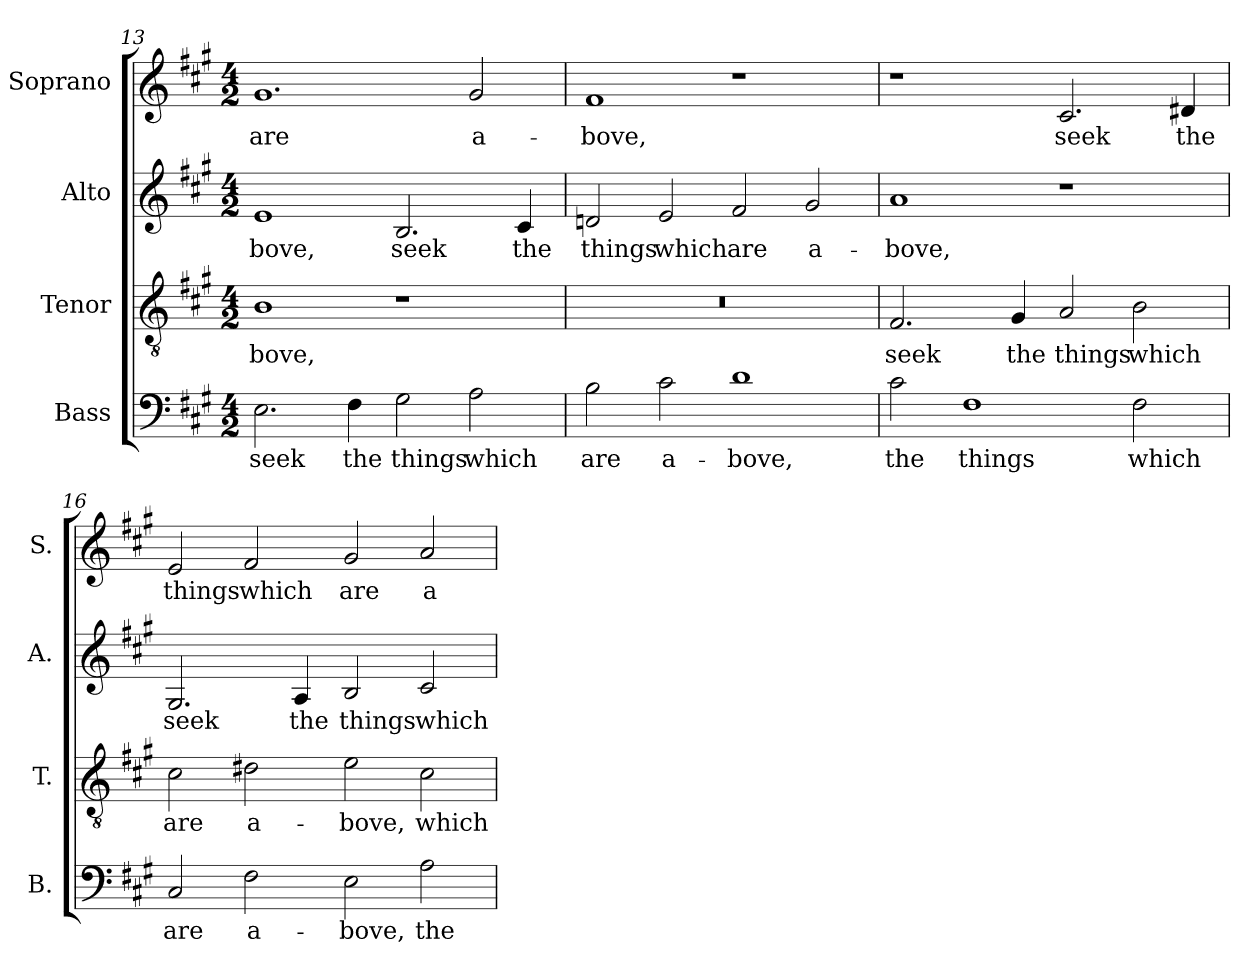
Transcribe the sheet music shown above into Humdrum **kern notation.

**kern	**text	**kern	**text	**kern	**text	**kern	**text
*part4	*part4	*part3	*part3	*part2	*part2	*part1	*part1
*staff4	*staff4	*staff3	*staff3	*staff2	*staff2	*staff1	*staff1
*I"Bass	*	*I"Tenor	*	*I"Alto	*	*I"Soprano	*
*I'B.	*	*I'T.	*	*I'A.	*	*I'S.	*
*clefF4	*	*clefGv2	*	*clefG2	*	*clefG2	*
*	*	*ITrd7c12	*	*	*	*	*
*k[f#c#g#]	*	*k[f#c#g#]	*	*k[f#c#g#]	*	*k[f#c#g#]	*
*A:	*	*A:	*	*A:	*	*A:	*
*M4/2	*	*M4/2	*	*M4/2	*	*M4/2	*
=13	=13	=13	=13	=13	=13	=13	=13
!	!LO:LY:b:color=#000000	!	!	!	!	!	!
!	!	!	!LO:LY:b:color=#000000	!	!	!	!
!	!	!	!	!	!LO:LY:b:color=#000000	!	!
!	!	!	!	!	!	!	!LO:LY:b:color=#000000
2.Ei\	seek	1BBi	-bove,	1ei	-bove,	1.g#i	are
!	!LO:LY:b:color=#000000	!	!	!	!	!	!
4F#i\	the	.	.	.	.	.	.
!	!LO:LY:b:color=#000000	!	!	!	!	!	!
!	!	!	!	!	!LO:LY:b:color=#000000	!	!
2G#i\	things	1r	.	2.Bi/	seek	.	.
!	!LO:LY:b:color=#000000	!	!	!	!	!	!
!	!	!	!	!	!	!	!LO:LY:b:color=#000000
2Ai\	which	.	.	.	.	2g#i/	a-
!	!	!	!	!	!LO:LY:b:color=#000000	!	!
.	.	.	.	4c#i/	the	.	.
=14	=14	=14	=14	=14	=14	=14	=14
!	!LO:LY:b:color=#000000	!LO:N:vis=1	!	!	!	!	!
!	!	!	!	!	!LO:LY:b:color=#000000	!	!
!	!	!	!	!	!	!	!LO:LY:b:color=#000000
2Bi\	are	0r	.	2dni/	things	1f#i	-bove,
!	!LO:LY:b:color=#000000	!	!	!	!	!	!
!	!	!	!	!	!LO:LY:b:color=#000000	!	!
2c#i\	a-	.	.	2ei/	which	.	.
!	!LO:LY:b:color=#000000	!	!	!	!	!	!
!	!	!	!	!	!LO:LY:b:color=#000000	!	!
1di	-bove,	.	.	2f#i/	are	1r	.
!	!	!	!	!	!LO:LY:b:color=#000000	!	!
.	.	.	.	2g#i/	a-	.	.
=15	=15	=15	=15	=15	=15	=15	=15
!	!LO:LY:b:color=#000000	!	!	!	!	!	!
!	!	!	!LO:LY:b:color=#000000	!	!	!	!
!	!	!	!	!	!LO:LY:b:color=#000000	!	!
2c#i\	the	2.FF#i/	seek	1ai	-bove,	1r	.
!	!LO:LY:b:color=#000000	!	!	!	!	!	!
1F#i	things	.	.	.	.	.	.
!	!	!	!LO:LY:b:color=#000000	!	!	!	!
.	.	4GG#i/	the	.	.	.	.
!	!	!	!LO:LY:b:color=#000000	!	!	!	!
!	!	!	!	!	!	!	!LO:LY:b:color=#000000
.	.	2AAi/	things	1r	.	2.c#i/	seek
!	!LO:LY:b:color=#000000	!	!	!	!	!	!
!	!	!	!LO:LY:b:color=#000000	!	!	!	!
2F#i\	which	2BBi\	which	.	.	.	.
!	!	!	!	!	!	!	!LO:LY:b:color=#000000
.	.	.	.	.	.	4d#Xi/	the
!!LO:PB:g=z
=16	=16	=16	=16	=16	=16	=16	=16
!	!LO:LY:b:color=#000000	!	!	!	!	!	!
!	!	!	!LO:LY:b:color=#000000	!	!	!	!
!	!	!	!	!	!LO:LY:b:color=#000000	!	!
!	!	!	!	!	!	!	!LO:LY:b:color=#000000
2C#i/	are	2C#i\	are	2.G#i/	seek	2ei/	things
!	!LO:LY:b:color=#000000	!	!	!	!	!	!
!	!	!	!LO:LY:b:color=#000000	!	!	!	!
!	!	!	!	!	!	!	!LO:LY:b:color=#000000
2F#i\	a-	2D#Xi\	a-	.	.	2f#i/	which
!	!	!	!	!	!LO:LY:b:color=#000000	!	!
.	.	.	.	4Ai/	the	.	.
!	!LO:LY:b:color=#000000	!	!	!	!	!	!
!	!	!	!LO:LY:b:color=#000000	!	!	!	!
!	!	!	!	!	!LO:LY:b:color=#000000	!	!
!	!	!	!	!	!	!	!LO:LY:b:color=#000000
2Ei\	-bove,	2Ei\	-bove,	2Bi/	things	2g#i/	are
!	!LO:LY:b:color=#000000	!	!	!	!	!	!
!	!	!	!LO:LY:b:color=#000000	!	!	!	!
!	!	!	!	!	!LO:LY:b:color=#000000	!	!
!	!	!	!	!	!	!	!LO:LY:b:color=#000000
2Ai\	the	2C#i\	which	2c#i/	which	2ai/	a-
=	=	=	=	=	=	=	=
*-	*-	*-	*-	*-	*-	*-	*-
